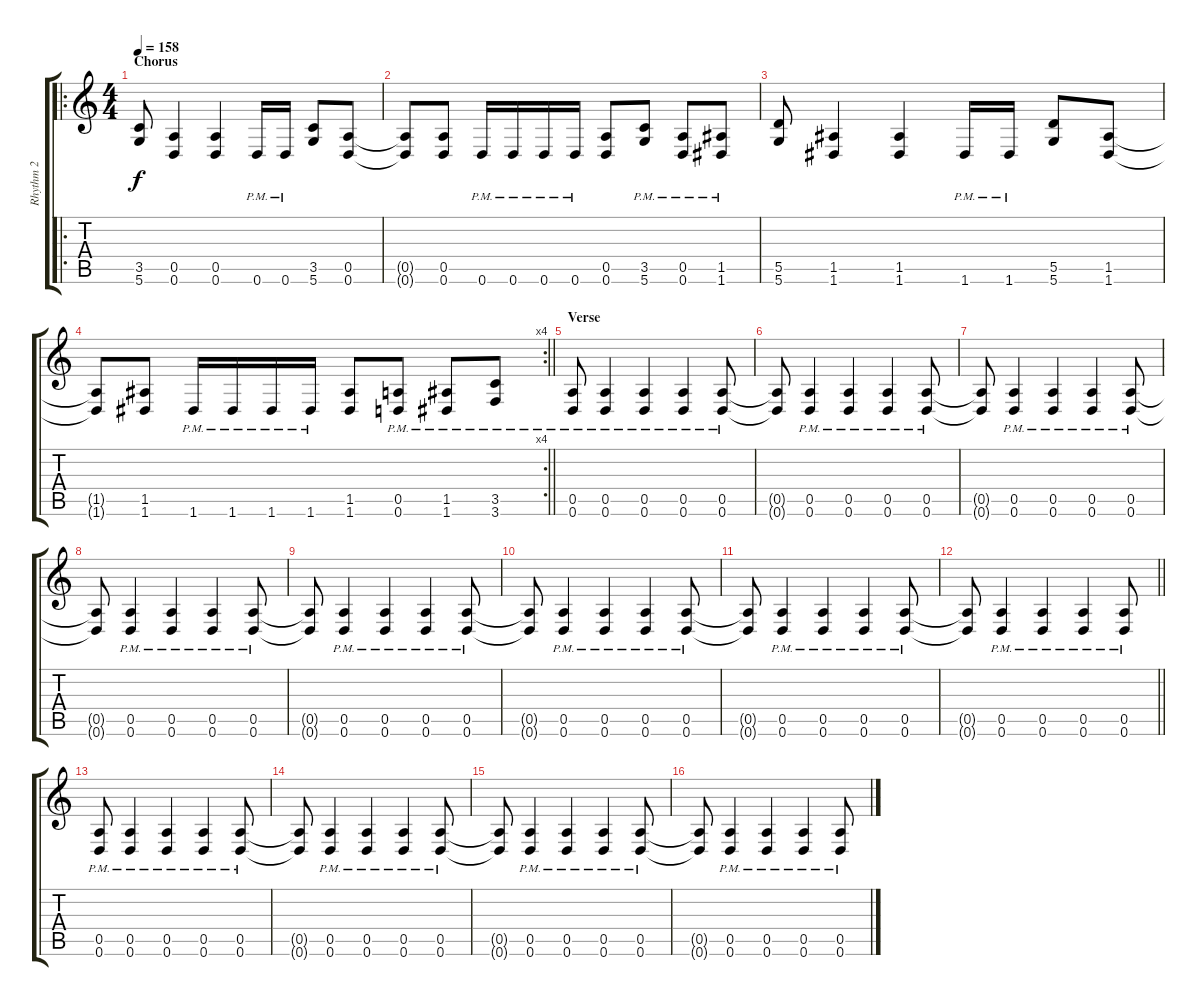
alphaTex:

\track ("Rhythm 2" "Rhythm 2") {instrument distortionguitar}
\staff {score tabs}
\tuning (E4 B3 G3 D3 A2 D2) {hide}
\ro
\ts (4 4)
\section ("" "Chorus")
\tempo 158
\clef g2
\ks c
(3.5 5.6).8{dy f} (0.5 0.6).4 (0.5 0.6).4 0.6{pm}.16 0.6{pm}.16 (3.5 5.6).8 (0.5 0.6).8 |
(0.5{t} 0.6{t}).8 (0.5 0.6).8 0.6{pm}.16 0.6{pm}.16 0.6{pm}.16 0.6{pm}.16 (0.5 0.6).8 (3.5{pm} 5.6{pm}).8 (0.5{pm} 0.6{pm}).8 (1.5{pm} 1.6{pm}).8 |
(5.5 5.6).8 (1.5 1.6).4 (1.5 1.6).4 1.6{pm}.16 1.6{pm}.16 (5.5 5.6).8 (1.5 1.6).8 |
\rc 4
\barLineRight lightlight
(1.5{t} 1.6{t}).8 (1.5 1.6).8 1.6{pm}.16 1.6{pm}.16 1.6{pm}.16 1.6{pm}.16 (1.5 1.6).8 (0.5{pm} 0.6{pm}).8 (1.5{pm} 1.6{pm}).8 (3.5{pm} 3.6{pm}).8 |
\section ("" "Verse")
(0.5{pm} 0.6{pm}).8 (0.5{pm} 0.6{pm}).4 (0.5{pm} 0.6{pm}).4 (0.5{pm} 0.6{pm}).4 (0.5{pm} 0.6{pm}).8 |
(0.5{t} 0.6{t}).8 (0.5{pm} 0.6{pm}).4 (0.5{pm} 0.6{pm}).4 (0.5{pm} 0.6{pm}).4 (0.5{pm} 0.6{pm}).8 |
(0.5{t} 0.6{t}).8 (0.5{pm} 0.6{pm}).4 (0.5{pm} 0.6{pm}).4 (0.5{pm} 0.6{pm}).4 (0.5{pm} 0.6{pm}).8 |
(0.5{t} 0.6{t}).8 (0.5{pm} 0.6{pm}).4 (0.5{pm} 0.6{pm}).4 (0.5{pm} 0.6{pm}).4 (0.5{pm} 0.6{pm}).8 |
(0.5{t} 0.6{t}).8 (0.5{pm} 0.6{pm}).4 (0.5{pm} 0.6{pm}).4 (0.5{pm} 0.6{pm}).4 (0.5{pm} 0.6{pm}).8 |
(0.5{t} 0.6{t}).8 (0.5{pm} 0.6{pm}).4 (0.5{pm} 0.6{pm}).4 (0.5{pm} 0.6{pm}).4 (0.5{pm} 0.6{pm}).8 |
(0.5{t} 0.6{t}).8 (0.5{pm} 0.6{pm}).4 (0.5{pm} 0.6{pm}).4 (0.5{pm} 0.6{pm}).4 (0.5{pm} 0.6{pm}).8 |
\barLineRight lightlight
(0.5{t} 0.6{t}).8 (0.5{pm} 0.6{pm}).4 (0.5{pm} 0.6{pm}).4 (0.5{pm} 0.6{pm}).4 (0.5{pm} 0.6{pm}).8 |
(0.5{pm} 0.6{pm}).8 (0.5{pm} 0.6{pm}).4 (0.5{pm} 0.6{pm}).4 (0.5{pm} 0.6{pm}).4 (0.5{pm} 0.6{pm}).8 |
(0.5{t} 0.6{t}).8 (0.5{pm} 0.6{pm}).4 (0.5{pm} 0.6{pm}).4 (0.5{pm} 0.6{pm}).4 (0.5{pm} 0.6{pm}).8 |
(0.5{t} 0.6{t}).8 (0.5{pm} 0.6{pm}).4 (0.5{pm} 0.6{pm}).4 (0.5{pm} 0.6{pm}).4 (0.5{pm} 0.6{pm}).8 |
(0.5{t} 0.6{t}).8 (0.5{pm} 0.6{pm}).4 (0.5{pm} 0.6{pm}).4 (0.5{pm} 0.6{pm}).4 (0.5{pm} 0.6{pm}).8
